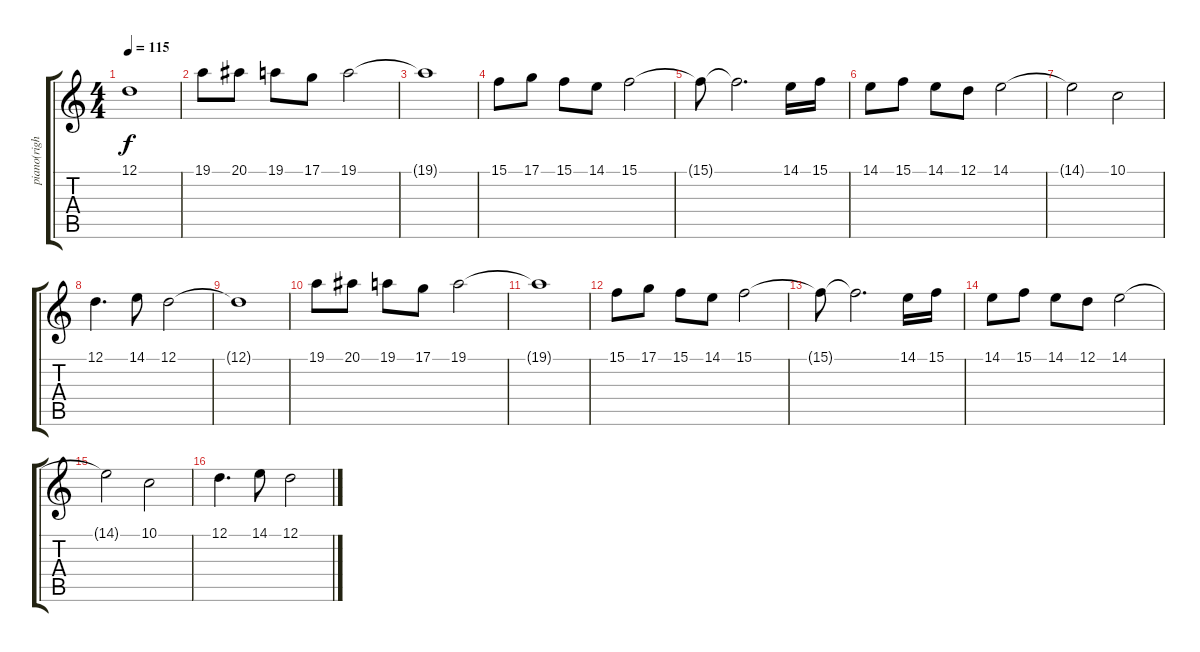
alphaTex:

\track ("piano(right hand)" "piano(righ") {instrument acousticgrandpiano}
\staff {score tabs}
\tuning (D4 A3 F3 C3 G2 D2) {hide}
\ts (4 4)
\tempo 115
\clef g2
\ks c
12.1{t}.1{dy f} |
19.1.8 20.1.8 19.1.8 17.1.8 19.1.2 |
19.1{t}.1 |
15.1.8 17.1.8 15.1.8 14.1.8 15.1.2 |
15.1{t}.8 15.1{t}.2{d} 14.1.16 15.1.16 |
14.1.8 15.1.8 14.1.8 12.1.8 14.1.2 |
14.1{t}.2 10.1.2 |
12.1.4{d} 14.1.8 12.1.2 |
12.1{t}.1 |
19.1.8 20.1.8 19.1.8 17.1.8 19.1.2 |
19.1{t}.1 |
15.1.8 17.1.8 15.1.8 14.1.8 15.1.2 |
15.1{t}.8 15.1{t}.2{d} 14.1.16 15.1.16 |
14.1.8 15.1.8 14.1.8 12.1.8 14.1.2 |
14.1{t}.2 10.1.2 |
12.1.4{d} 14.1.8 12.1.2
